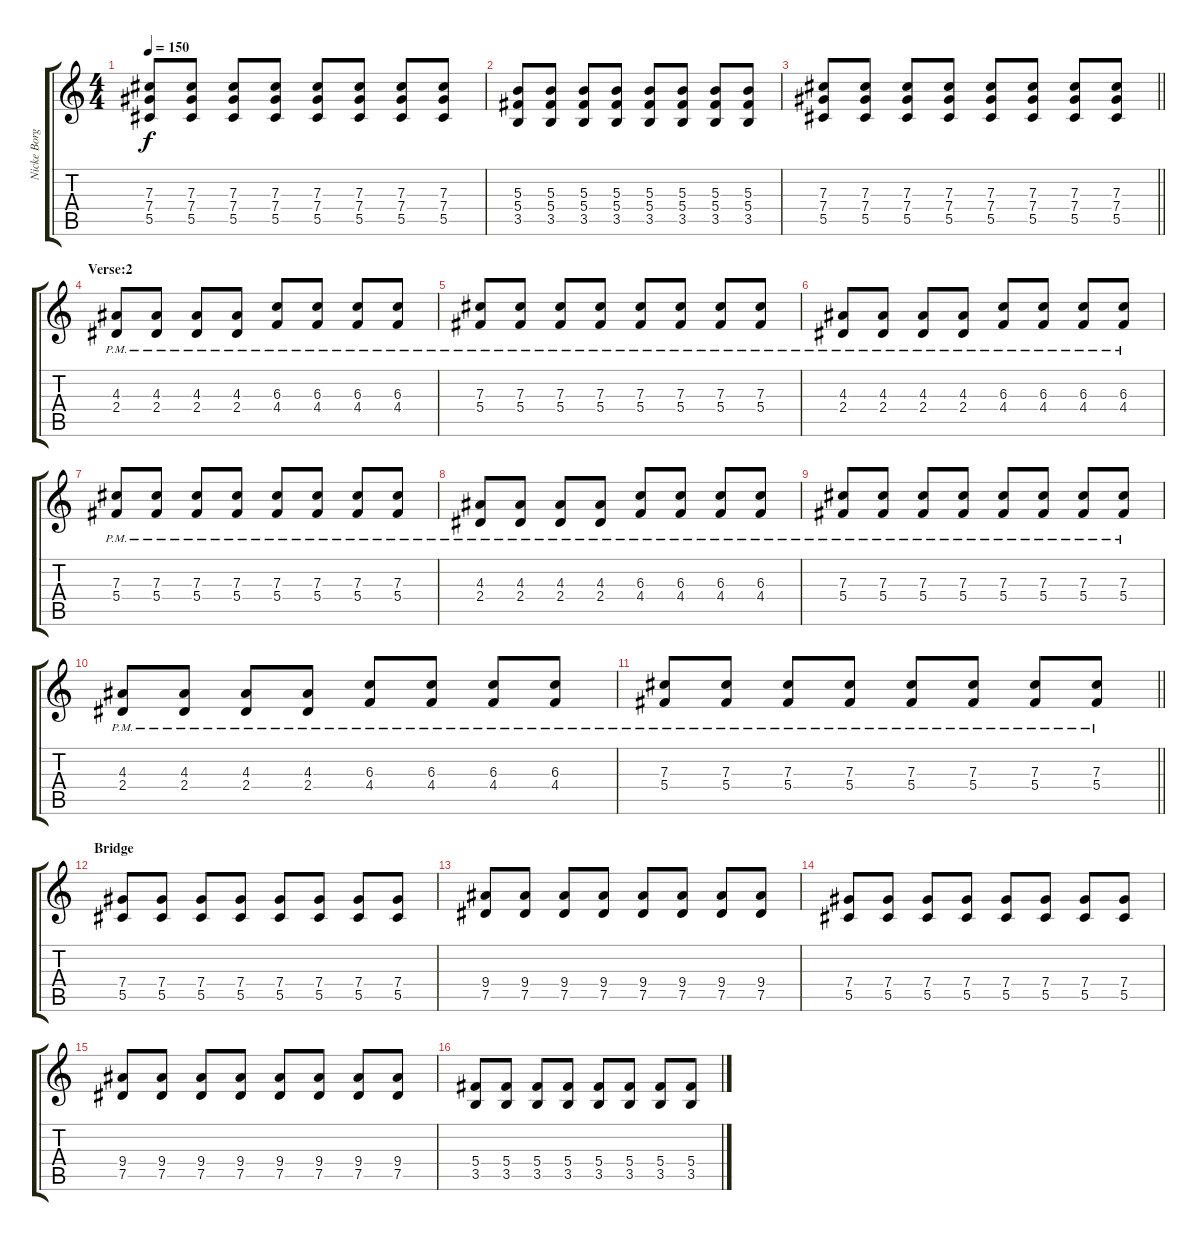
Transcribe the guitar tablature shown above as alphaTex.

\track ("Nicke Borg" "Nicke Borg") {instrument distortionguitar}
\staff {score tabs}
\tuning (Eb4 Bb3 Gb3 Db3 Ab2 Eb2) {hide}
\ts (4 4)
\tempo 150
\clef g2
\ks c
(7.3 7.4 5.5).8{dy f} (7.3 7.4 5.5).8 (7.3 7.4 5.5).8 (7.3 7.4 5.5).8 (7.3 7.4 5.5).8 (7.3 7.4 5.5).8 (7.3 7.4 5.5).8 (7.3 7.4 5.5).8 |
(5.3 5.4 3.5).8 (5.3 5.4 3.5).8 (5.3 5.4 3.5).8 (5.3 5.4 3.5).8 (5.3 5.4 3.5).8 (5.3 5.4 3.5).8 (5.3 5.4 3.5).8 (5.3 5.4 3.5).8 |
\barLineRight lightlight
(7.3 7.4 5.5).8 (7.3 7.4 5.5).8 (7.3 7.4 5.5).8 (7.3 7.4 5.5).8 (7.3 7.4 5.5).8 (7.3 7.4 5.5).8 (7.3 7.4 5.5).8 (7.3 7.4 5.5).8 |
\section ("" "Verse:2")
(4.3{pm} 2.4{pm}).8 (4.3{pm} 2.4{pm}).8 (4.3{pm} 2.4{pm}).8 (4.3{pm} 2.4{pm}).8 (6.3{pm} 4.4{pm}).8 (6.3{pm} 4.4{pm}).8 (6.3{pm} 4.4{pm}).8 (6.3{pm} 4.4{pm}).8 |
(7.3{pm} 5.4{pm}).8 (7.3{pm} 5.4{pm}).8 (7.3{pm} 5.4{pm}).8 (7.3{pm} 5.4{pm}).8 (7.3{pm} 5.4{pm}).8 (7.3{pm} 5.4{pm}).8 (7.3{pm} 5.4{pm}).8 (7.3{pm} 5.4{pm}).8 |
(4.3{pm} 2.4{pm}).8 (4.3{pm} 2.4{pm}).8 (4.3{pm} 2.4{pm}).8 (4.3{pm} 2.4{pm}).8 (6.3{pm} 4.4{pm}).8 (6.3{pm} 4.4{pm}).8 (6.3{pm} 4.4{pm}).8 (6.3{pm} 4.4{pm}).8 |
(7.3{pm} 5.4{pm}).8 (7.3{pm} 5.4{pm}).8 (7.3{pm} 5.4{pm}).8 (7.3{pm} 5.4{pm}).8 (7.3{pm} 5.4{pm}).8 (7.3{pm} 5.4{pm}).8 (7.3{pm} 5.4{pm}).8 (7.3{pm} 5.4{pm}).8 |
(4.3{pm} 2.4{pm}).8 (4.3{pm} 2.4{pm}).8 (4.3{pm} 2.4{pm}).8 (4.3{pm} 2.4{pm}).8 (6.3{pm} 4.4{pm}).8 (6.3{pm} 4.4{pm}).8 (6.3{pm} 4.4{pm}).8 (6.3{pm} 4.4{pm}).8 |
(7.3{pm} 5.4{pm}).8 (7.3{pm} 5.4{pm}).8 (7.3{pm} 5.4{pm}).8 (7.3{pm} 5.4{pm}).8 (7.3{pm} 5.4{pm}).8 (7.3{pm} 5.4{pm}).8 (7.3{pm} 5.4{pm}).8 (7.3{pm} 5.4{pm}).8 |
(4.3{pm} 2.4{pm}).8 (4.3{pm} 2.4{pm}).8 (4.3{pm} 2.4{pm}).8 (4.3{pm} 2.4{pm}).8 (6.3{pm} 4.4{pm}).8 (6.3{pm} 4.4{pm}).8 (6.3{pm} 4.4{pm}).8 (6.3{pm} 4.4{pm}).8 |
\barLineRight lightlight
(7.3{pm} 5.4{pm}).8 (7.3{pm} 5.4{pm}).8 (7.3{pm} 5.4{pm}).8 (7.3{pm} 5.4{pm}).8 (7.3{pm} 5.4{pm}).8 (7.3{pm} 5.4{pm}).8 (7.3{pm} 5.4{pm}).8 (7.3{pm} 5.4{pm}).8 |
\section ("" "Bridge")
(7.4 5.5).8 (7.4 5.5).8 (7.4 5.5).8 (7.4 5.5).8 (7.4 5.5).8 (7.4 5.5).8 (7.4 5.5).8 (7.4 5.5).8 |
(9.4 7.5).8 (9.4 7.5).8 (9.4 7.5).8 (9.4 7.5).8 (9.4 7.5).8 (9.4 7.5).8 (9.4 7.5).8 (9.4 7.5).8 |
(7.4 5.5).8 (7.4 5.5).8 (7.4 5.5).8 (7.4 5.5).8 (7.4 5.5).8 (7.4 5.5).8 (7.4 5.5).8 (7.4 5.5).8 |
(9.4 7.5).8 (9.4 7.5).8 (9.4 7.5).8 (9.4 7.5).8 (9.4 7.5).8 (9.4 7.5).8 (9.4 7.5).8 (9.4 7.5).8 |
(5.4 3.5).8 (5.4 3.5).8 (5.4 3.5).8 (5.4 3.5).8 (5.4 3.5).8 (5.4 3.5).8 (5.4 3.5).8 (5.4 3.5).8
